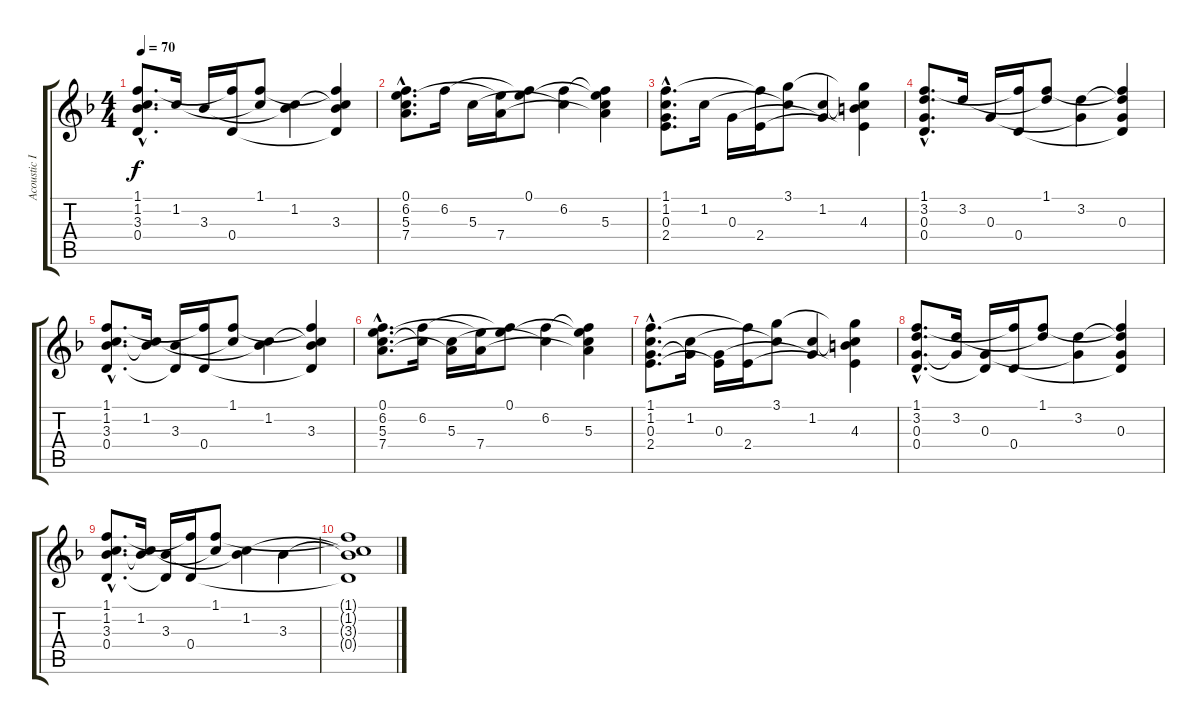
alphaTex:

\track ("Acoustic I" "Acoustic I") {instrument acousticguitarsteel}
\staff {score tabs}
\tuning (E4 B3 G3 D3 A2 E2) {hide}
\ts (4 4)
\tempo 70
\clef g2
\ks dminor
(1.1{hac} 1.2{hac} 3.3{hac} 0.4{hac}).8{d dy f} 1.2.16 3.3.16 (1.1{t} 0.4).16 (1.1 1.2{t}).8 (1.2 3.3{t}).4 (1.1{t} 1.2{t} 3.3 0.4{t}).4 |
(0.1{hac} 6.2{hac} 5.3{hac} 7.4{hac}).8{d} 6.2.16 5.3.16 (0.1{t} 7.4).16 (0.1 6.2{t}).8 (6.2 5.3{t}).4 (0.1{t} 6.2{t} 5.3 7.4{t}).4 |
(1.1{hac} 1.2{hac} 0.3{hac} 2.4{hac}).8{d} 1.2.16 0.3.16 (1.1{t} 2.4).16 (3.1 1.2{t}).8 (1.2 0.3{t}).4 (3.1{t} 1.2{t} 4.3 2.4{t}).4 |
(1.1{hac} 3.2{hac} 0.3{hac} 0.4{hac}).8{d} 3.2.16 0.3.16 (1.1{t} 0.4).16 (1.1 3.2{t}).8 (3.2 0.3{t}).4 (1.1{t} 3.2{t} 0.3 0.4{t}).4 |
(1.1{hac} 1.2{hac} 3.3{hac} 0.4{hac}).8{d} (1.2 3.3{t}).16 (3.3 0.4{t}).16 (1.1{t} 0.4).16 (1.1 1.2{t}).8 (1.2 3.3{t}).4 (1.1{t} 1.2{t} 3.3 0.4{t}).4 |
(0.1{hac} 6.2{hac} 5.3{hac} 7.4{hac}).8{d} (6.2 5.3{t}).16 (5.3 7.4{t}).16 (0.1{t} 7.4).16 (0.1 6.2{t}).8 (6.2 5.3{t}).4 (0.1{t} 6.2{t} 5.3 7.4{t}).4 |
(1.1{hac} 1.2{hac} 0.3{hac} 2.4{hac}).8{d} (1.2 0.3{t}).16 (0.3 2.4{t}).16 (1.1{t} 2.4).16 (3.1 1.2{t}).8 (1.2 0.3{t}).4 (3.1{t} 1.2{t} 4.3 2.4{t}).4 |
(1.1{hac} 3.2{hac} 0.3{hac} 0.4{hac}).8{d} (3.2 0.3{t}).16 (0.3 0.4{t}).16 (1.1{t} 0.4).16 (1.1 3.2{t}).8 (3.2 0.3{t}).4 (1.1{t} 3.2{t} 0.3 0.4{t}).4 |
(1.1{hac} 1.2{hac} 3.3{hac} 0.4{hac}).8{d} (1.2 3.3{t}).16 (3.3 0.4{t}).16 (1.1{t} 0.4).16 (1.1 1.2{t}).8 (1.2 3.3{t}).4 3.3.4 |
(1.1{t} 1.2{t} 3.3{t} 0.4{t}).1
